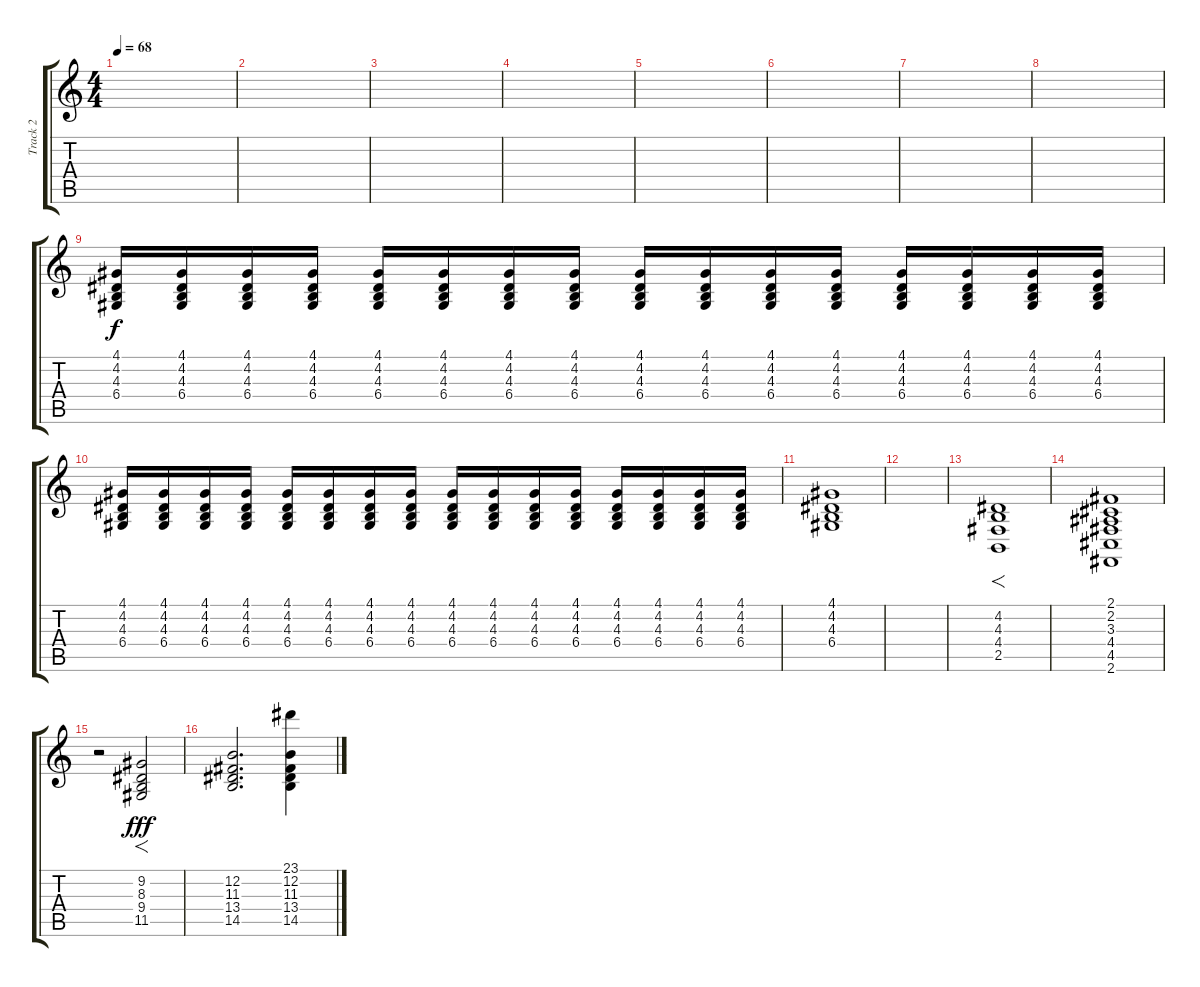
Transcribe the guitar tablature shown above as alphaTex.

\track ("Track 2" "Track 2") {instrument stringensemble1}
\staff {score tabs}
\tuning (E4 B3 G3 D3 A2 E2) {hide}
\ts (4 4)
\tempo 68
\clef g2
\ks c
|
|
|
|
|
|
|
|
(4.1 4.2 4.3 6.4).16{volume 3 balance 0} (4.1 4.2 4.3 6.4).16 (4.1 4.2 4.3 6.4).16 (4.1 4.2 4.3 6.4).16 (4.1 4.2 4.3 6.4).16 (4.1 4.2 4.3 6.4).16 (4.1 4.2 4.3 6.4).16 (4.1 4.2 4.3 6.4).16 (4.1 4.2 4.3 6.4).16 (4.1 4.2 4.3 6.4).16 (4.1 4.2 4.3 6.4).16 (4.1 4.2 4.3 6.4).16 (4.1 4.2 4.3 6.4).16 (4.1 4.2 4.3 6.4).16 (4.1 4.2 4.3 6.4).16 (4.1 4.2 4.3 6.4).16 |
(4.1 4.2 4.3 6.4).16 (4.1 4.2 4.3 6.4).16 (4.1 4.2 4.3 6.4).16 (4.1 4.2 4.3 6.4).16 (4.1 4.2 4.3 6.4).16 (4.1 4.2 4.3 6.4).16 (4.1 4.2 4.3 6.4).16 (4.1 4.2 4.3 6.4).16 (4.1 4.2 4.3 6.4).16 (4.1 4.2 4.3 6.4).16 (4.1 4.2 4.3 6.4).16 (4.1 4.2 4.3 6.4).16 (4.1 4.2 4.3 6.4).16 (4.1 4.2 4.3 6.4).16 (4.1 4.2 4.3 6.4).16 (4.1 4.2 4.3 6.4).16 |
(4.1 4.2 4.3 6.4).1{volume 0} |
|
(4.2 4.3 4.4 2.5).1{f volume 5 balance 8} |
(2.1 2.2 3.3 4.4 4.5 2.6).1 |
r.2{volume 6} (9.2 8.3 9.4 11.5).2{f dy fff} |
(12.2 11.3 13.4 14.5).2{d} (23.1 12.2 11.3 13.4 14.5).4
